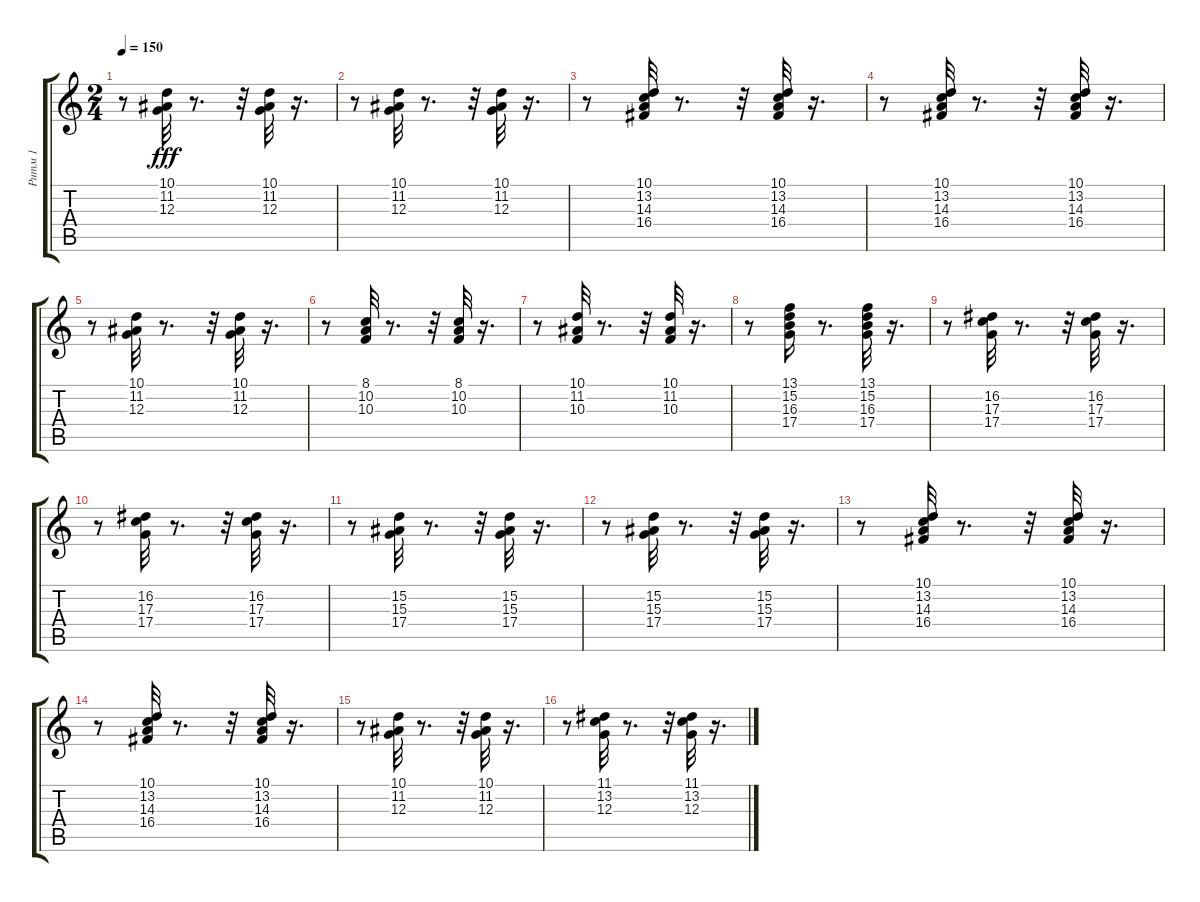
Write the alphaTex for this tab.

\track ("Ритм 1" "Ритм 1") {instrument accordion}
\staff {score tabs}
\tuning (E4 B3 G3 D3 A2 E2) {hide}
\ts (2 4)
\tempo 150
\clef g2
\ks c
r.8{dy fff} (10.1 11.2 12.3).32 r.8{d} r.32 (10.1 11.2 12.3).32 r.16{d} |
r.8 (10.1 11.2 12.3).32 r.8{d} r.32 (10.1 11.2 12.3).32 r.16{d} |
r.8 (10.1 13.2 14.3 16.4).32 r.8{d} r.32 (10.1 13.2 14.3 16.4).32 r.16{d} |
r.8 (10.1 13.2 14.3 16.4).32 r.8{d} r.32 (10.1 13.2 14.3 16.4).32 r.16{d} |
r.8 (10.1 11.2 12.3).32 r.8{d} r.32 (10.1 11.2 12.3).32 r.16{d} |
r.8 (8.1 10.2 10.3).32 r.8{d} r.32 (8.1 10.2 10.3).32 r.16{d} |
r.8 (10.1 11.2 10.3).32 r.8{d} r.32 (10.1 11.2 10.3).32 r.16{d} |
r.8 (13.1 15.2 16.3 17.4).16 r.8{d} (13.1 15.2 16.3 17.4).32 r.16{d} |
r.8 (16.2 17.3 17.4).32 r.8{d} r.32 (16.2 17.3 17.4).32 r.16{d} |
r.8 (16.2 17.3 17.4).32 r.8{d} r.32 (16.2 17.3 17.4).32 r.16{d} |
r.8 (15.2 15.3 17.4).32 r.8{d} r.32 (15.2 15.3 17.4).32 r.16{d} |
r.8 (15.2 15.3 17.4).32 r.8{d} r.32 (15.2 15.3 17.4).32 r.16{d} |
r.8 (10.1 13.2 14.3 16.4).32 r.8{d} r.32 (10.1 13.2 14.3 16.4).32 r.16{d} |
r.8 (10.1 13.2 14.3 16.4).32 r.8{d} r.32 (10.1 13.2 14.3 16.4).32 r.16{d} |
r.8 (10.1 11.2 12.3).32 r.8{d} r.32 (10.1 11.2 12.3).32 r.16{d} |
r.8 (11.1 13.2 12.3).32 r.8{d} r.32 (11.1 13.2 12.3).32 r.16{d}
